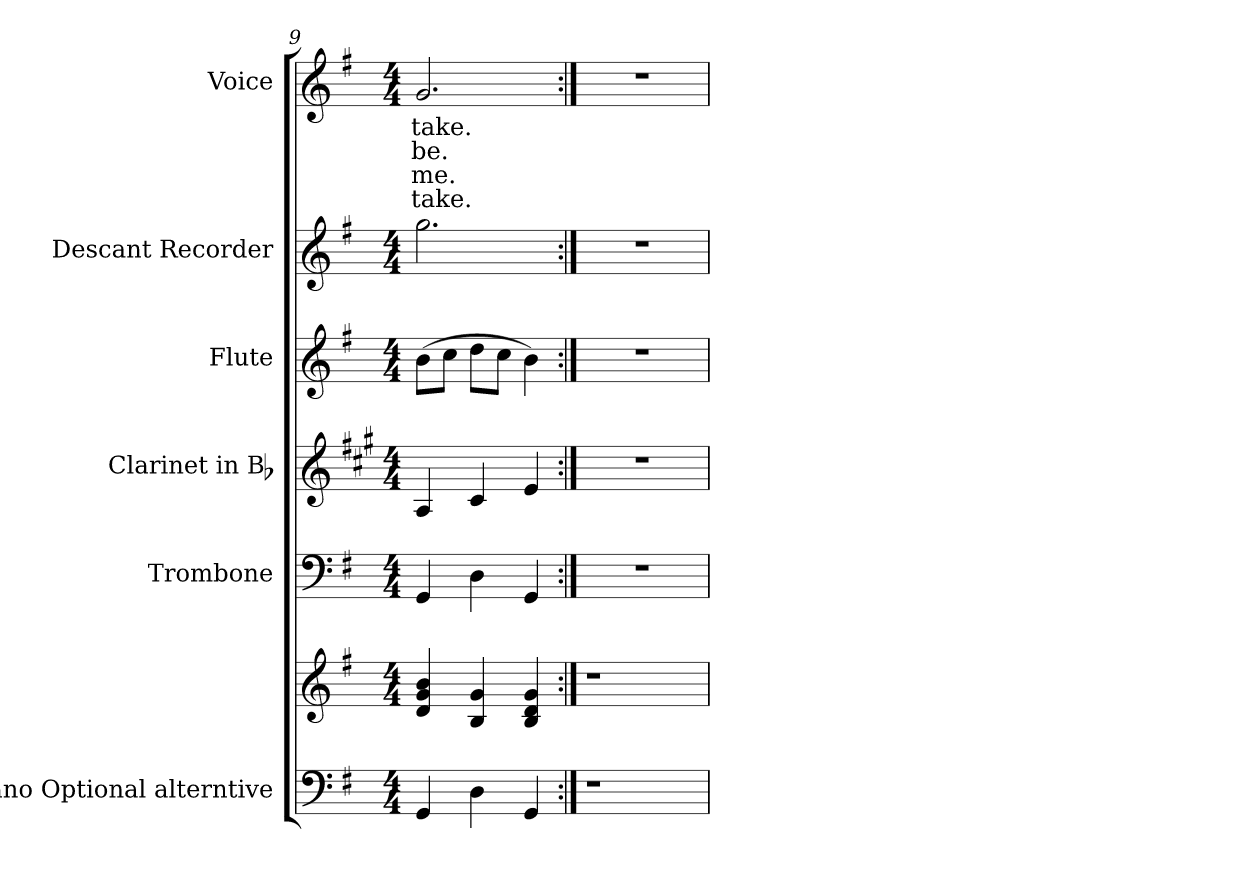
**kern	**kern	**kern	**kern	**kern	**kern	**kern	**text	**text	**text	**text
*part6	*part6	*part5	*part4	*part3	*part2	*part1	*part1	*part1	*part1	*part1
*staff7	*staff6	*staff5	*staff4	*staff3	*staff2	*staff1	*staff1	*staff1	*staff1	*staff1
*I"Piano Optional alterntive	*	*I"Trombone	*I"Clarinet in Bb	*I"Flute	*I"Descant Recorder	*I"Voice	*	*	*	*
*I'Pno.	*	*I'Tbn.	*I'Cl.	*I'Fl.	*I'D. Rec.	*I'Voice	*	*	*	*
*clefF4	*clefG2	*clefF4	*clefG2	*clefG2	*clefG2	*clefG2	*	*	*	*
*	*	*	*ITrd1c2	*	*ITrd-7c-12	*	*	*	*	*
*k[f#]	*k[f#]	*k[f#]	*k[f#]	*k[f#]	*k[f#]	*k[f#]	*	*	*	*
*G:	*G:	*G:	*G:	*G:	*G:	*G:	*	*	*	*
*M4/4	*M4/4	*M4/4	*M4/4	*M4/4	*M4/4	*M4/4	*	*	*	*
=9	=9	=9	=9	=9	=9	=9	=9	=9	=9	=9
!	!	!	!	!	!	!	!LO:LY:b:color=#000000	!LO:LY:b:color=#000000	!LO:LY:b:color=#000000	!LO:LY:b:color=#000000
4GGi/	4di/ 4gi 4bi	4GGi/	4Gi/	(8bi\L	2.gggi\	2.gi/	-take.	be.	-me.	take.
.	.	.	.	8cci\J	.	.	.	.	.	.
4Di\	4Bi/ 4gi	4Di\	4Bi/	8ddi\L	.	.	.	.	.	.
.	.	.	.	8cci\J	.	.	.	.	.	.
4GGi/	4Bi/ 4di 4gi	4GGi/	4di/	4bi\)	.	.	.	.	.	.
=9X9:|!	=9X9:|!	=9X9:|!	=9X9:|!	=9X9:|!	=9X9:|!	=9X9:|!	=9X9:|!	=9X9:|!	=9X9:|!	=9X9:|!
!LO:N:vis=1	!LO:N:vis=1	!LO:N:vis=1	!LO:N:vis=1	!LO:N:vis=1	!LO:N:vis=1	!LO:N:vis=1	!	!	!	!
4r	4r	1r	1r	1r	1r	1r	.	.	.	.
2.ryy	2.ryy	.	.	.	.	.	.	.	.	.
=	=	=	=	=	=	=	=	=	=	=
*-	*-	*-	*-	*-	*-	*-	*-	*-	*-	*-
